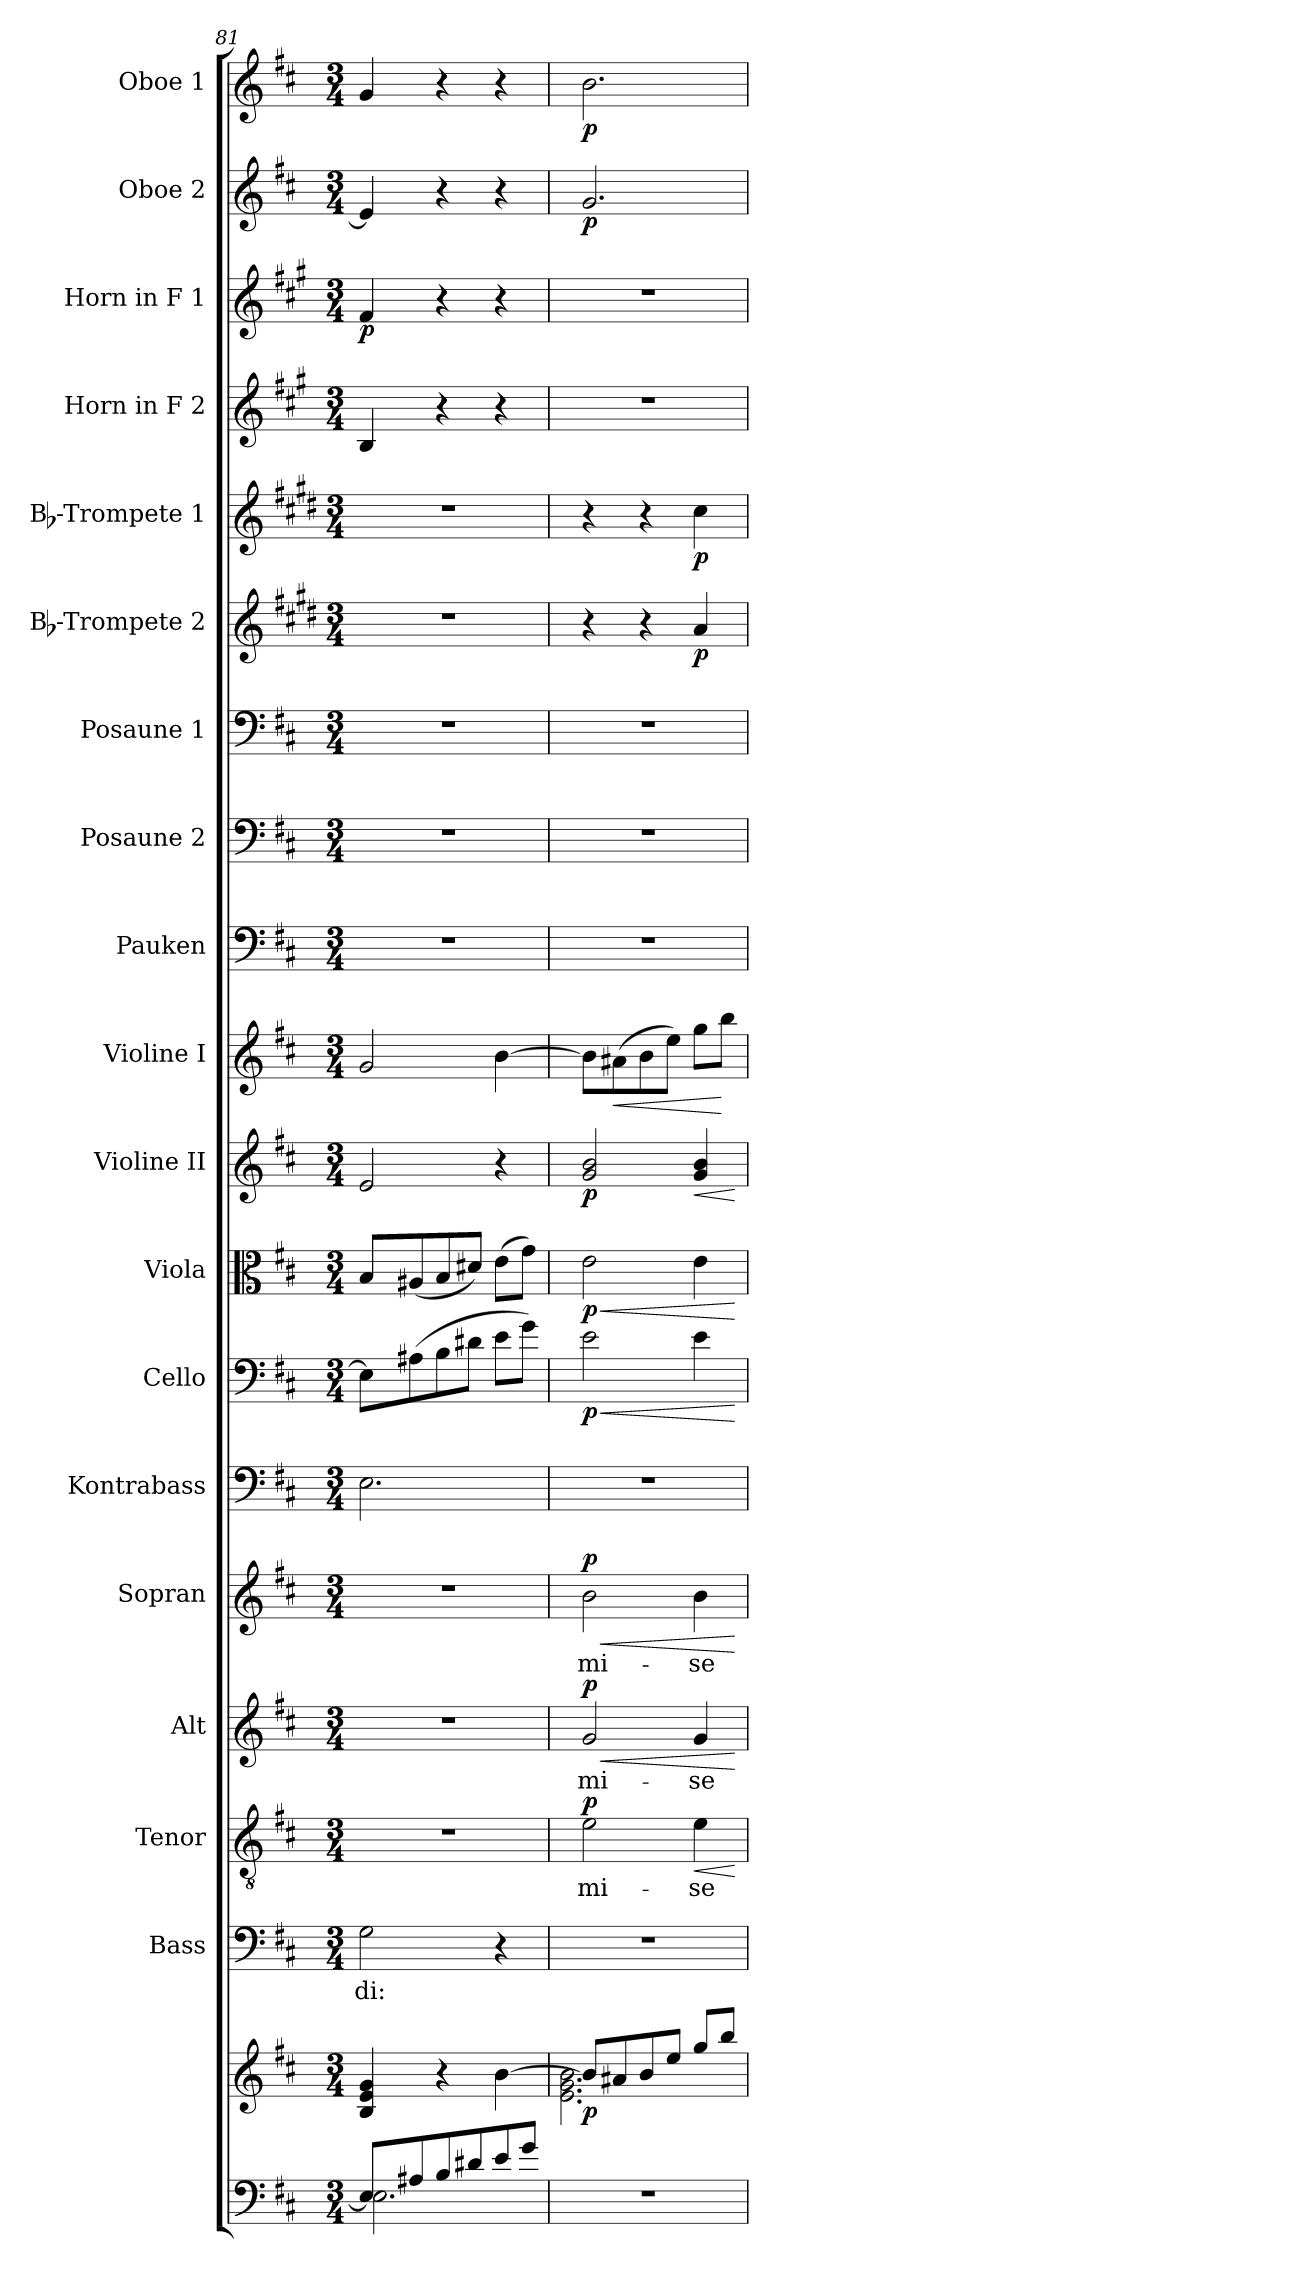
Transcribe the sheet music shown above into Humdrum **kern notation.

**kern	**kern	**dynam	**kern	**text	**kern	**text	**dynam	**kern	**text	**dynam	**kern	**text	**dynam	**kern	**kern	**dynam	**kern	**dynam	**kern	**dynam	**kern	**dynam	**kern	**kern	**kern	**kern	**dynam	**kern	**dynam	**kern	**kern	**dynam	**kern	**dynam	**kern	**dynam
*part19	*part19	*part19	*part18	*part18	*part17	*part17	*part17	*part16	*part16	*part16	*part15	*part15	*part15	*part14	*part13	*part13	*part12	*part12	*part11	*part11	*part10	*part10	*part9	*part8	*part7	*part6	*part6	*part5	*part5	*part4	*part3	*part3	*part2	*part2	*part1	*part1
*staff20	*staff19	*staff19/20	*staff18	*staff18	*staff17	*staff17	*staff17	*staff16	*staff16	*staff16	*staff15	*staff15	*staff15	*staff14	*staff13	*staff13	*staff12	*staff12	*staff11	*staff11	*staff10	*staff10	*staff9	*staff8	*staff7	*staff6	*staff6	*staff5	*staff5	*staff4	*staff3	*staff3	*staff2	*staff2	*staff1	*staff1
*	*	*	*I"Bass	*	*I"Tenor	*	*	*I"Alt	*	*	*I"Sopran	*	*	*I"Kontrabass	*I"Cello	*	*I"Viola	*	*I"Violine II	*	*I"Violine I	*	*I"Pauken	*I"Posaune 2	*I"Posaune 1	*I"Bb-Trompete 2	*	*I"Bb-Trompete 1	*	*I"Horn in F 2	*I"Horn in F 1	*	*I"Oboe 2	*	*I"Oboe 1	*
*	*	*	*I'B.	*	*I'T.	*	*	*I'A.	*	*	*I'S.	*	*	*I'Kb.	*	*	*I'Vla.	*	*I'Vl. II	*	*I'Vl. I	*	*I'Pk.	*I'Pos. 2	*I'Pos. 1	*I'Bb Trp. 2	*	*I'Bb Trp. 1	*	*	*	*	*I'Ob. 2	*	*I'Ob. 1	*
*clefF4	*clefG2	*	*clefF4	*	*clefGv2	*	*	*clefG2	*	*	*clefG2	*	*	*clefF4	*clefF4	*	*clefC3	*	*clefG2	*	*clefG2	*	*clefF4	*clefF4	*clefF4	*clefG2	*	*clefG2	*	*clefG2	*clefG2	*	*clefG2	*	*clefG2	*
*	*	*	*	*	*	*	*	*	*	*	*	*	*	*ITrd7c12	*	*	*	*	*	*	*	*	*	*	*	*ITrd1c2	*	*ITrd1c2	*	*ITrd4c7	*ITrd4c7	*	*	*	*	*
*k[f#c#]	*k[f#c#]	*	*k[f#c#]	*	*k[f#c#]	*	*	*k[f#c#]	*	*	*k[f#c#]	*	*	*k[f#c#]	*k[f#c#]	*	*k[f#c#]	*	*k[f#c#]	*	*k[f#c#]	*	*k[f#c#]	*k[f#c#]	*k[f#c#]	*k[f#c#]	*	*k[f#c#]	*	*k[f#c#]	*k[f#c#]	*	*k[f#c#]	*	*k[f#c#]	*
*D:	*D:	*	*D:	*	*D:	*	*	*D:	*	*	*D:	*	*	*D:	*D:	*	*D:	*	*D:	*	*D:	*	*D:	*D:	*D:	*D:	*	*D:	*	*D:	*D:	*	*D:	*	*D:	*
*M3/4	*M3/4	*	*M3/4	*	*M3/4	*	*	*M3/4	*	*	*M3/4	*	*	*M3/4	*M3/4	*	*M3/4	*	*M3/4	*	*M3/4	*	*M3/4	*M3/4	*M3/4	*M3/4	*	*M3/4	*	*M3/4	*M3/4	*	*M3/4	*	*M3/4	*
=81	=81	=81	=81	=81	=81	=81	=81	=81	=81	=81	=81	=81	=81	=81	=81	=81	=81	=81	=81	=81	=81	=81	=81	=81	=81	=81	=81	=81	=81	=81	=81	=81	=81	=81	=81	=81
*^	*	*	*	*	*	*	*	*	*	*	*	*	*	*	*	*	*	*	*	*	*	*	*	*	*	*	*	*	*	*	*	*	*	*	*	*
!	!	!	!	!	!LO:LY:b	!	!	!	!	!	!	!	!	!	!	!	!	!	!	!	!	!	!	!	!	!	!	!	!	!	!	!	!LO:DY:b	!	!	!	!
8E/L]	2.E\	4B/ 4e/ 4g/	.	2G\	-di:	2.r	.	.	2.r	.	.	2.r	.	.	2.EE\	8E\L]	.	8B/L	.	2e/	.	2g/	.	2.r	2.r	2.r	2.r	.	2.r	.	4E/	4B/	p	4e/]	.	4g/	.
8A#X/	.	.	.	.	.	.	.	.	.	.	.	.	.	.	.	(>8A#X\	.	(<8A#X/	.	.	.	.	.	.	.	.	.	.	.	.	.	.	.	.	.	.	.
8B/	.	4r	.	.	.	.	.	.	.	.	.	.	.	.	.	8B\	.	8B/	.	.	.	.	.	.	.	.	.	.	.	.	4r	4r	.	4r	.	4r	.
8d#X/	.	.	.	.	.	.	.	.	.	.	.	.	.	.	.	8d#X\J	.	8d#X/J)	.	.	.	.	.	.	.	.	.	.	.	.	.	.	.	.	.	.	.
8e/	.	[4b\	.	4r	.	.	.	.	.	.	.	.	.	.	.	8e\L	.	(>8e\L	.	4r	.	[4b\	.	.	.	.	.	.	.	.	4r	4r	.	4r	.	4r	.
8g/J	.	.	.	.	.	.	.	.	.	.	.	.	.	.	.	8g\J)	.	8g\J)	.	.	.	.	.	.	.	.	.	.	.	.	.	.	.	.	.	.	.
*v	*v	*	*	*	*	*	*	*	*	*	*	*	*	*	*	*	*	*	*	*	*	*	*	*	*	*	*	*	*	*	*	*	*	*	*	*	*
=82	=82	=82	=82	=82	=82	=82	=82	=82	=82	=82	=82	=82	=82	=82	=82	=82	=82	=82	=82	=82	=82	=82	=82	=82	=82	=82	=82	=82	=82	=82	=82	=82	=82	=82	=82	=82
*	*^	*	*	*	*	*	*	*	*	*	*	*	*	*	*	*	*	*	*	*	*	*	*	*	*	*	*	*	*	*	*	*	*	*	*	*
!	!	!	!LO:DY:b	!	!	!	!LO:LY:b	!LO:DY:a	!	!LO:LY:b	!LO:HP:b	!	!LO:LY:b	!LO:HP:b	!	!	!LO:HP:b	!	!LO:HP:b	!	!	!	!	!	!	!	!	!	!	!	!	!	!	!	!	!	!
!	!	!	!	!	!	!	!	!	!	!	!LO:DY:n=1:a	!	!	!LO:DY:n=1:a	!	!	!LO:DY:n=1:b	!	!LO:DY:n=1:b	!	!LO:DY:b	!	!	!	!	!	!	!	!	!	!	!	!	!	!LO:DY:b	!	!LO:DY:b
2.r	8b/L]	2.e\ 2.g\ 2.b\	p	2.r	.	2e\	mi-	p	2g/	mi-	< p	2b\	mi-	< p	2.r	2e\	< p	2e\	< p	2g/ 2b/	p	8b\L]	.	2.r	2.r	2.r	4r	.	4r	.	2.r	2.r	.	2.g/	p	2.b\	p
!	!	!	!	!	!	!	!	!	!	!	!	!	!	!	!	!	!	!	!	!	!	!	!LO:HP:b	!	!	!	!	!	!	!	!	!	!	!	!	!	!
.	8a#X/	.	.	.	.	.	.	.	.	.	.	.	.	.	.	.	.	.	.	.	.	(>8a#X\	<	.	.	.	.	.	.	.	.	.	.	.	.	.	.
.	8b/	.	.	.	.	.	.	.	.	.	.	.	.	.	.	.	.	.	.	.	.	8b\	.	.	.	.	4r	.	4r	.	.	.	.	.	.	.	.
.	8ee/J	.	.	.	.	.	.	.	.	.	.	.	.	.	.	.	.	.	.	.	.	8ee\J)	.	.	.	.	.	.	.	.	.	.	.	.	.	.	.
!	!	!	!	!	!	!	!LO:LY:b	!LO:HP:b	!	!LO:LY:b	!	!	!LO:LY:b	!	!	!	!	!	!	!	!LO:HP:b	!	!	!	!	!	!	!LO:DY:b	!	!LO:DY:b	!	!	!	!	!	!	!
.	8gg/L	.	.	.	.	4e\	-se-	<	4g/	-se-	.	4b\	-se-	.	.	4e\	.	4e\	.	4g/ 4b/	<	8gg\L	.	.	.	.	4g/	p	4b\	p	.	.	.	.	.	.	.
.	8bb/J	.	.	.	.	.	.	.	.	.	.	.	.	.	.	.	.	.	.	.	.	8bb\J	[	.	.	.	.	.	.	.	.	.	.	.	.	.	.
*	*v	*v	*	*	*	*	*	*	*	*	*	*	*	*	*	*	*	*	*	*	*	*	*	*	*	*	*	*	*	*	*	*	*	*	*	*	*
.	.	.	.	.	.	.	[	.	.	[	.	.	[	.	.	[	.	[	.	[	.	.	.	.	.	.	.	.	.	.	.	.	.	.	.	.
=	=	=	=	=	=	=	=	=	=	=	=	=	=	=	=	=	=	=	=	=	=	=	=	=	=	=	=	=	=	=	=	=	=	=	=	=
*-	*-	*-	*-	*-	*-	*-	*-	*-	*-	*-	*-	*-	*-	*-	*-	*-	*-	*-	*-	*-	*-	*-	*-	*-	*-	*-	*-	*-	*-	*-	*-	*-	*-	*-	*-	*-
